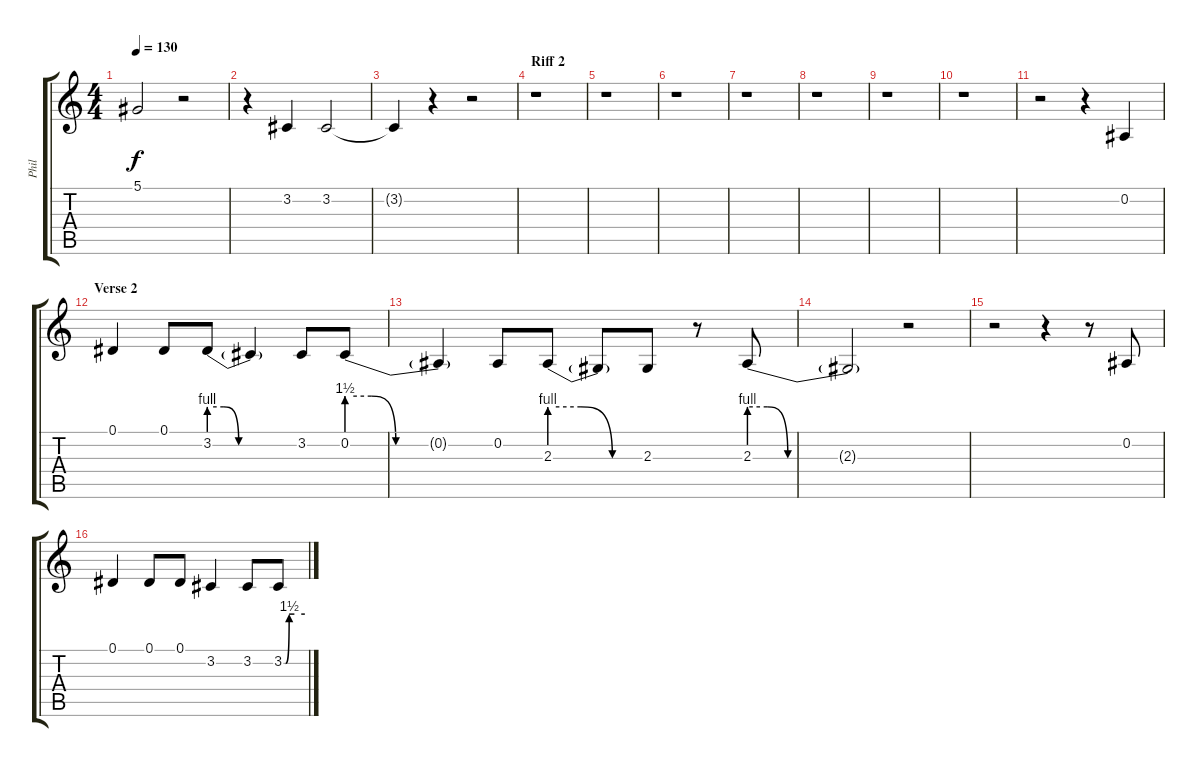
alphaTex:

\track ("Phil" "Phil") {instrument baritonesax}
\staff {score tabs}
\tuning (Eb4 Bb3 Gb3 Db3 Ab2 Eb2) {hide}
\ts (4 4)
\tempo 130
\clef g2
\ks c
5.1{t}.2{dy f} r.2 |
r.4 3.2.4 3.2.2 |
3.2{t}.4 r.4 r.2 |
\section ("" "Riff 2")
r.1 |
r.1 |
r.1 |
r.1 |
r.1 |
r.1 |
r.1 |
r.2 r.4 0.2.4 |
\section ("" "Verse 2")
0.1.4 0.1.8 3.2{be (custom 0 4 10 4 20 0 40 0 60 0)}.8 3.2{t}.4 3.2.8 0.2{be (custom 0 6 10 6 20 0 40 0 60 0)}.8 |
0.2{t}.4 0.2.8 2.3{be (custom 0 4 20 4 40 0 60 0)}.8 2.3{t}.8 2.3.8 r.8 2.3{be (custom 0 4 7 4 15 0 40 0 60 0)}.8 |
2.3{t}.2 r.2 |
r.2 r.4 r.8 0.2.8 |
0.1.4 0.1.8 0.1.8 3.2.4 3.2.8 3.2{be (custom 0 0 5 0 15 6 30 6 60 6)}.8
